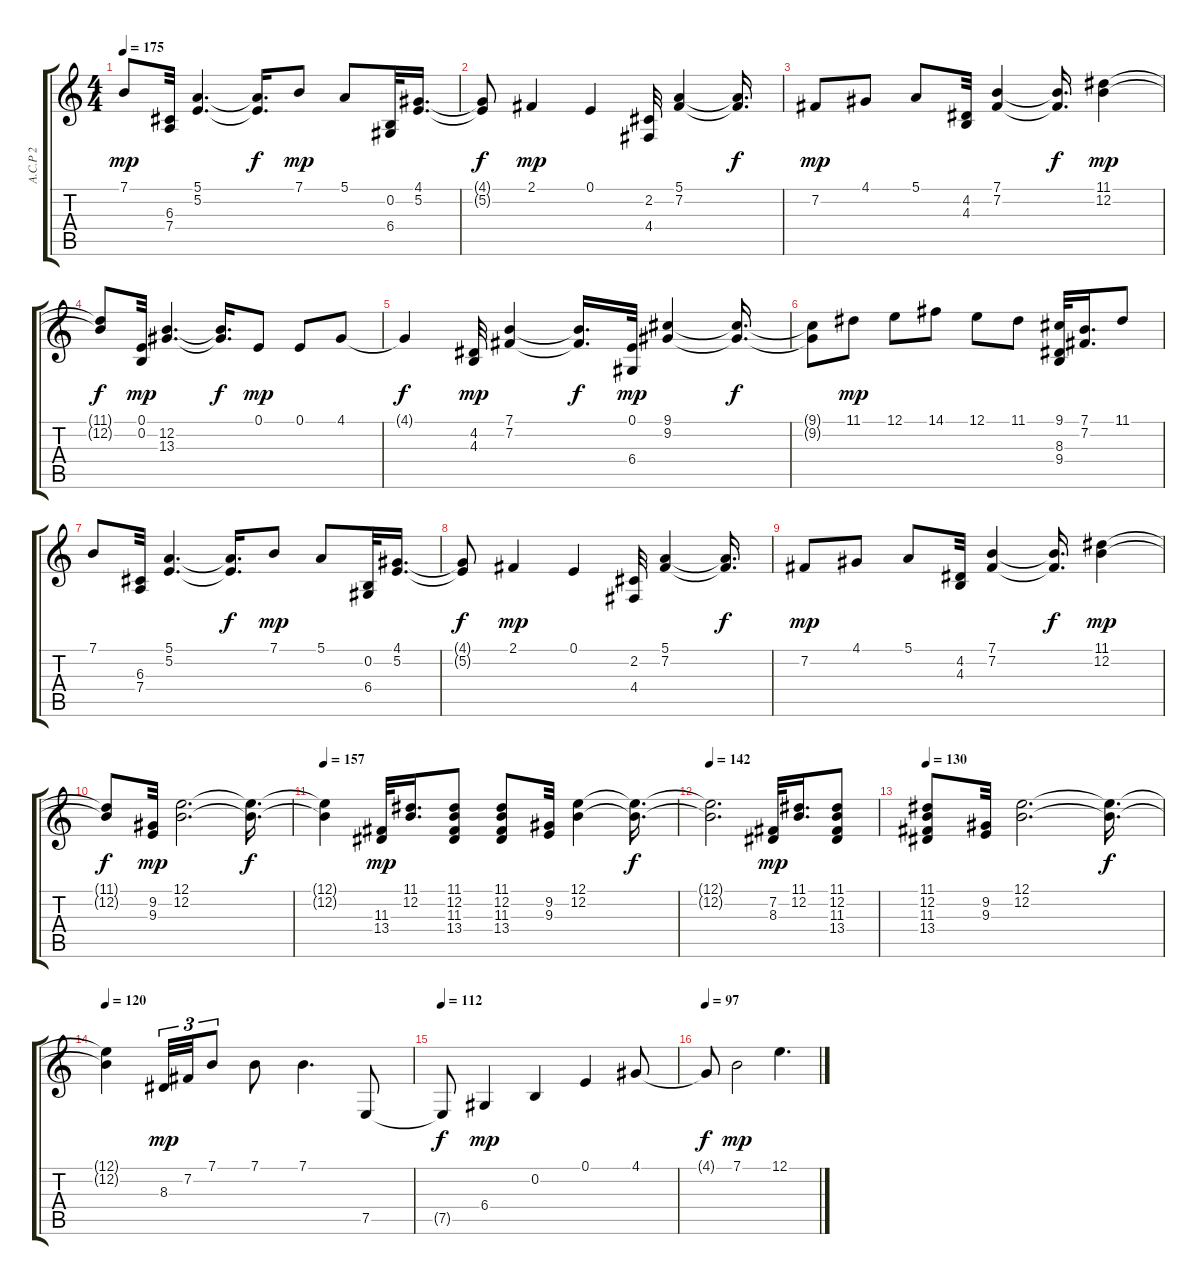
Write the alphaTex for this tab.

\track ("A.C.P 2" "A.C.P 2") {instrument acousticgrandpiano}
\staff {score tabs}
\tuning (E4 B3 G3 D3 A2 E2) {hide}
\ts (4 4)
\tempo 175
\clef g2
\ks c
7.1.8{dy mp} (6.3 7.4).32 (5.1 5.2).4{d} (5.1{t} 5.2{t}).16{d dy f} 7.1.8{dy mp} 5.1.8 (0.2 6.4).32 (4.1 5.2).16{d} |
(4.1{t} 5.2{t}).8{dy f} 2.1.4{dy mp} 0.1.4 (2.2 4.4).32 (5.1 7.2).4 (5.1{t} 7.2{t}).16{d dy f} |
7.2.8{dy mp} 4.1.8 5.1.8 (4.2 4.3).32 (7.1 7.2).4 (7.1{t} 7.2{t}).16{d dy f} (11.1 12.2).4{dy mp} |
(11.1{t} 12.2{t}).8{dy f} (0.1 0.2).32{dy mp} (12.2 13.3).4{d} (12.2{t} 13.3{t}).16{d dy f} 0.1.8{dy mp} 0.1.8 4.1.8 |
4.1{t}.4{dy f} (4.2 4.3).32{dy mp} (7.1 7.2).4 (7.1{t} 7.2{t}).16{d dy f} (0.1 6.4).32{dy mp} (9.1 9.2).4 (9.1{t} 9.2{t}).16{d dy f} |
(9.1{t} 9.2{t}).8 11.1.8{dy mp} 12.1.8 14.1.8 12.1.8 11.1.8 (9.1 8.3 9.4).32 (7.1 7.2).16{d} 11.1.8 |
7.1.8 (6.3 7.4).32 (5.1 5.2).4{d} (5.1{t} 5.2{t}).16{d dy f} 7.1.8{dy mp} 5.1.8 (0.2 6.4).32 (4.1 5.2).16{d} |
(4.1{t} 5.2{t}).8{dy f} 2.1.4{dy mp} 0.1.4 (2.2 4.4).32 (5.1 7.2).4 (5.1{t} 7.2{t}).16{d dy f} |
7.2.8{dy mp} 4.1.8 5.1.8 (4.2 4.3).32 (7.1 7.2).4 (7.1{t} 7.2{t}).16{d dy f} (11.1 12.2).4{dy mp} |
(11.1{t} 12.2{t}).8{dy f} (9.2 9.3).32{dy mp} (12.1 12.2).2{d} (12.1{t} 12.2{t}).16{d dy f} |
\tempo 157
(12.1{t} 12.2{t}).4 (11.3 13.4).32{dy mp} (11.1 12.2).16{d} (11.1 12.2 11.3 13.4).8 (11.1 12.2 11.3 13.4).8 (9.2 9.3).32 (12.1 12.2).4 (12.1{t} 12.2{t}).16{d dy f} |
\tempo 142
(12.1{t} 12.2{t}).2{d} (7.2 8.3).32{dy mp} (11.1 12.2).16{d} (11.1 12.2 11.3 13.4).8 |
\tempo 130
(11.1 12.2 11.3 13.4).8 (9.2 9.3).32 (12.1 12.2).2{d} (12.1{t} 12.2{t}).16{d dy f} |
\tempo 120
(12.1{t} 12.2{t}).4 8.3.32{tu (3 2) dy mp} 7.2.32{tu (3 2)} 7.1.8{tu (3 2)} 7.1.8 7.1.4{d} 7.5.8 |
\tempo 112
7.5{t}.8{dy f} 6.4.4{dy mp} 0.2.4 0.1.4 4.1.8 |
\tempo 97
4.1{t}.8{dy f} 7.1.2{dy mp} 12.1.4{d}
